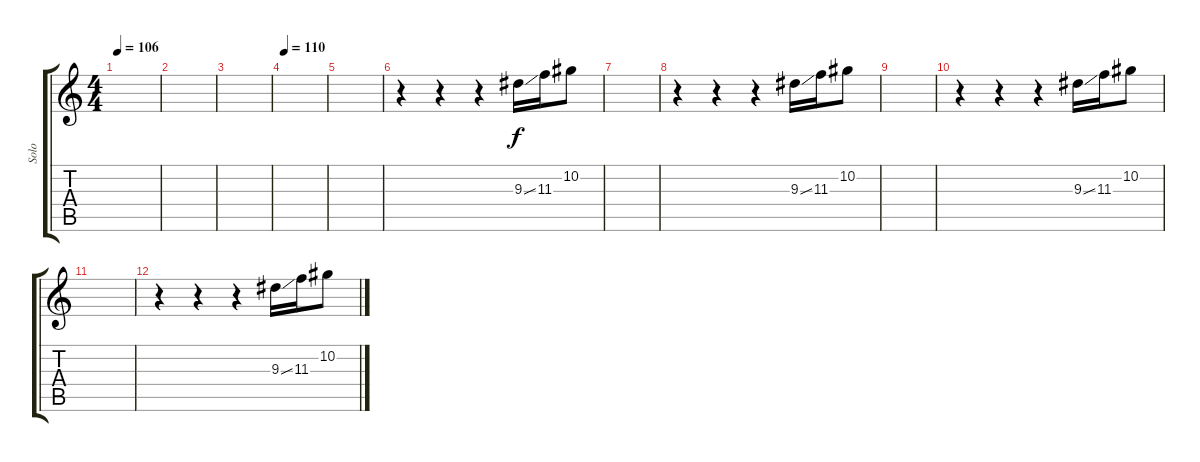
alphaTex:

\track ("Solo" "Solo") {instrument overdrivenguitar}
\staff {score tabs}
\tuning (Eb4 Bb3 Gb3 Db3 Ab2 Db2) {hide}
\ts (4 4)
\tempo 106
\clef g2
\ks c
|
|
|
\tempo 110
|
|
r.4 r.4 r.4 9.3{ss}.16 11.3.16 10.2.8 |
|
r.4 r.4 r.4 9.3{ss}.16 11.3.16 10.2.8 |
|
r.4 r.4 r.4 9.3{ss}.16 11.3.16 10.2.8 |
|
r.4 r.4 r.4 9.3{ss}.16 11.3.16 10.2.8
